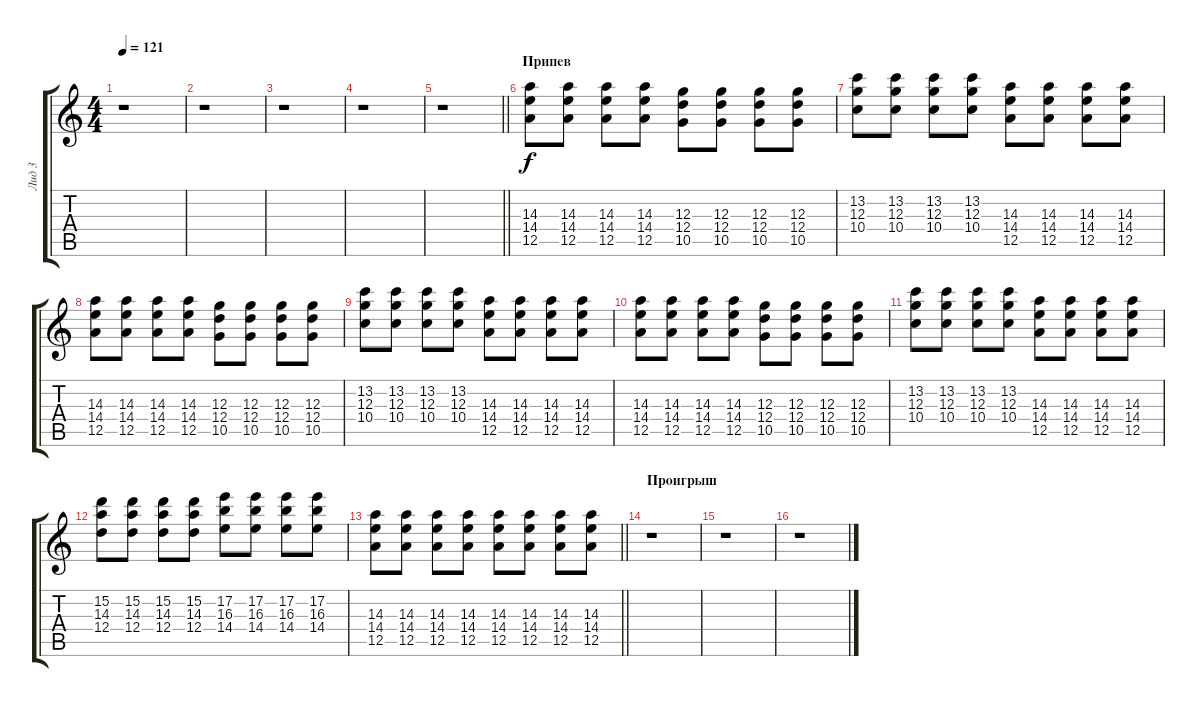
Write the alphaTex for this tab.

\track ("Лид 3" "Лид 3") {instrument distortionguitar}
\staff {score tabs}
\tuning (E4 B3 G3 D3 A2 E2) {hide}
\ts (4 4)
\tempo 121
\clef g2
\ks c
r.1{dy f} |
r.1 |
r.1 |
r.1 |
\barLineRight lightlight
r.1 |
\section ("" "Припев")
(14.3 14.4 12.5).8 (14.3 14.4 12.5).8 (14.3 14.4 12.5).8 (14.3 14.4 12.5).8 (12.3 12.4 10.5).8 (12.3 12.4 10.5).8 (12.3 12.4 10.5).8 (12.3 12.4 10.5).8 |
(13.2 12.3 10.4).8 (13.2 12.3 10.4).8 (13.2 12.3 10.4).8 (13.2 12.3 10.4).8 (14.3 14.4 12.5).8 (14.3 14.4 12.5).8 (14.3 14.4 12.5).8 (14.3 14.4 12.5).8 |
(14.3 14.4 12.5).8 (14.3 14.4 12.5).8 (14.3 14.4 12.5).8 (14.3 14.4 12.5).8 (12.3 12.4 10.5).8 (12.3 12.4 10.5).8 (12.3 12.4 10.5).8 (12.3 12.4 10.5).8 |
(13.2 12.3 10.4).8 (13.2 12.3 10.4).8 (13.2 12.3 10.4).8 (13.2 12.3 10.4).8 (14.3 14.4 12.5).8 (14.3 14.4 12.5).8 (14.3 14.4 12.5).8 (14.3 14.4 12.5).8 |
(14.3 14.4 12.5).8 (14.3 14.4 12.5).8 (14.3 14.4 12.5).8 (14.3 14.4 12.5).8 (12.3 12.4 10.5).8 (12.3 12.4 10.5).8 (12.3 12.4 10.5).8 (12.3 12.4 10.5).8 |
(13.2 12.3 10.4).8 (13.2 12.3 10.4).8 (13.2 12.3 10.4).8 (13.2 12.3 10.4).8 (14.3 14.4 12.5).8 (14.3 14.4 12.5).8 (14.3 14.4 12.5).8 (14.3 14.4 12.5).8 |
(15.2 14.3 12.4).8 (15.2 14.3 12.4).8 (15.2 14.3 12.4).8 (15.2 14.3 12.4).8 (17.2 16.3 14.4).8 (17.2 16.3 14.4).8 (17.2 16.3 14.4).8 (17.2 16.3 14.4).8 |
\barLineRight lightlight
(14.3 14.4 12.5).8 (14.3 14.4 12.5).8 (14.3 14.4 12.5).8 (14.3 14.4 12.5).8 (14.3 14.4 12.5).8 (14.3 14.4 12.5).8 (14.3 14.4 12.5).8 (14.3 14.4 12.5).8 |
\section ("" "Проигрыш")
r.1 |
r.1 |
r.1
